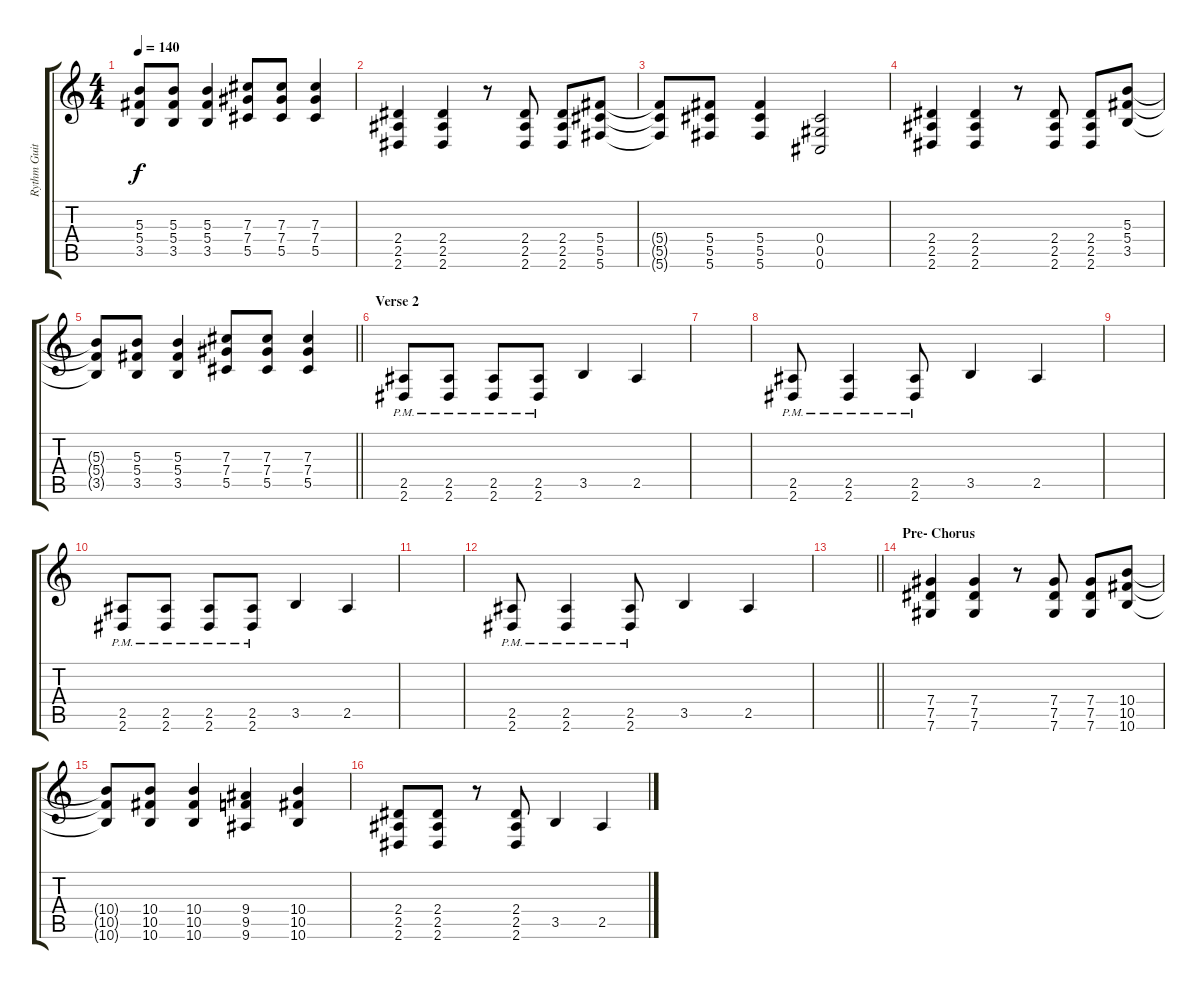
\track ("Rythm Guitar" "Rythm Guit") {instrument distortionguitar bank 1}
\staff {score tabs}
\tuning (Eb4 Bb3 Gb3 Db3 Ab2 Db2) {hide}
\ts (4 4)
\tempo 140
\clef g2
\ks c
(5.3{t} 5.4{t} 3.5{t}).8{dy f} (5.3 5.4 3.5).8 (5.3 5.4 3.5).4 (7.3 7.4 5.5).8 (7.3 7.4 5.5).8 (7.3 7.4 5.5).4 |
(2.4 2.5 2.6).4 (2.4 2.5 2.6).4 r.8 (2.4 2.5 2.6).8 (2.4 2.5 2.6).8 (5.4 5.5 5.6).8 |
(5.4{t} 5.5{t} 5.6{t}).8 (5.4 5.5 5.6).8 (5.4 5.5 5.6).4 (0.4 0.5 0.6).2 |
(2.4 2.5 2.6).4 (2.4 2.5 2.6).4 r.8 (2.4 2.5 2.6).8 (2.4 2.5 2.6).8 (5.3 5.4 3.5).8 |
\barLineRight lightlight
(5.3{t} 5.4{t} 3.5{t}).8 (5.3 5.4 3.5).8 (5.3 5.4 3.5).4 (7.3 7.4 5.5).8 (7.3 7.4 5.5).8 (7.3 7.4 5.5).4 |
\section ("" "Verse 2")
(2.5{pm} 2.6{pm}).8{volume 13 balance 8} (2.5{pm} 2.6{pm}).8 (2.5{pm} 2.6{pm}).8 (2.5{pm} 2.6{pm}).8 3.5.4 2.5.4 |
|
(2.5{pm} 2.6{pm}).8 (2.5{pm} 2.6{pm}).4 (2.5{pm} 2.6{pm}).8 3.5.4 2.5.4 |
|
(2.5{pm} 2.6{pm}).8 (2.5{pm} 2.6{pm}).8 (2.5{pm} 2.6{pm}).8 (2.5{pm} 2.6{pm}).8 3.5.4 2.5.4 |
|
(2.5{pm} 2.6{pm}).8 (2.5{pm} 2.6{pm}).4 (2.5{pm} 2.6{pm}).8 3.5.4 2.5.4 |
\barLineRight lightlight
|
\section ("" "Pre- Chorus")
(7.4 7.5 7.6).4 (7.4 7.5 7.6).4 r.8 (7.4 7.5 7.6).8 (7.4 7.5 7.6).8 (10.4 10.5 10.6).8 |
(10.4{t} 10.5{t} 10.6{t}).8 (10.4 10.5 10.6).8 (10.4 10.5 10.6).4 (9.4 9.5 9.6).4 (10.4 10.5 10.6).4 |
(2.4 2.5 2.6).8 (2.4 2.5 2.6).8 r.8 (2.4 2.5 2.6).8 3.5.4 2.5.4
